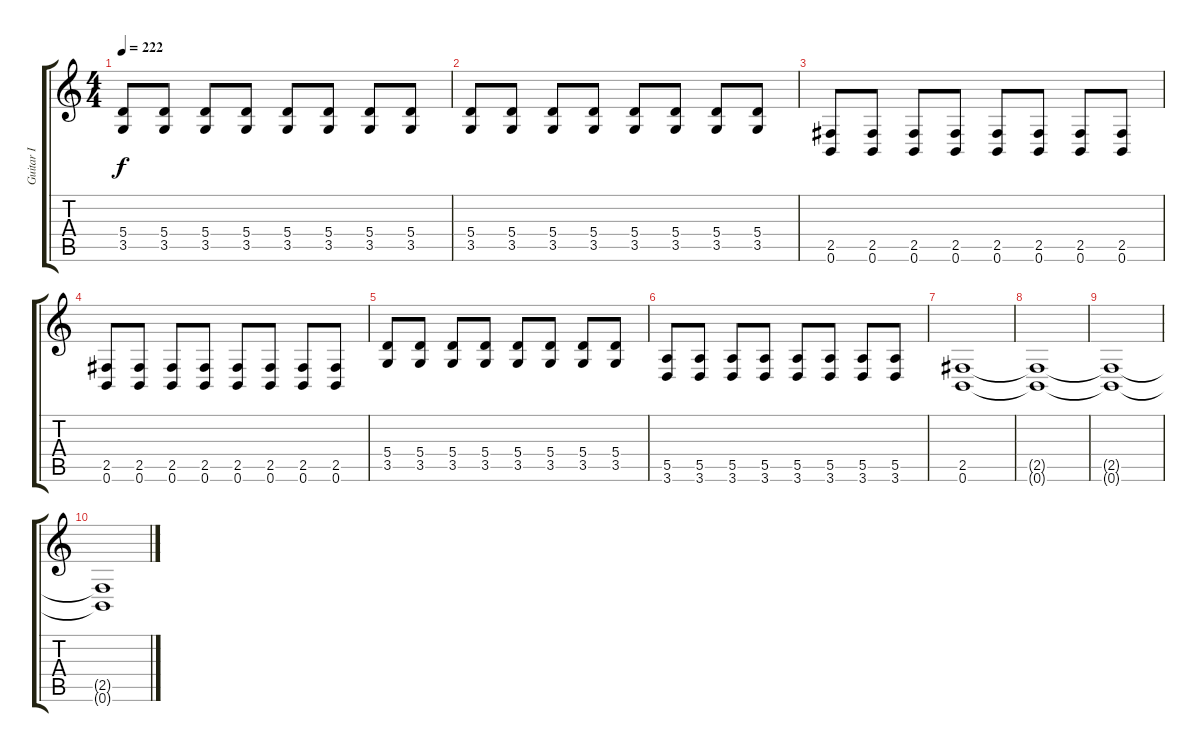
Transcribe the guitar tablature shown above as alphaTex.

\track ("Guitar I" "Guitar I") {instrument distortionguitar}
\staff {score tabs}
\tuning (B3 Gb3 D3 A2 E2 B1) {hide}
\ts (4 4)
\tempo 222
\clef g2
\ks c
(5.4 3.5).8{dy f} (5.4 3.5).8 (5.4 3.5).8 (5.4 3.5).8 (5.4 3.5).8 (5.4 3.5).8 (5.4 3.5).8 (5.4 3.5).8 |
(5.4 3.5).8 (5.4 3.5).8 (5.4 3.5).8 (5.4 3.5).8 (5.4 3.5).8 (5.4 3.5).8 (5.4 3.5).8 (5.4 3.5).8 |
(2.5 0.6).8 (2.5 0.6).8 (2.5 0.6).8 (2.5 0.6).8 (2.5 0.6).8 (2.5 0.6).8 (2.5 0.6).8 (2.5 0.6).8 |
(2.5 0.6).8 (2.5 0.6).8 (2.5 0.6).8 (2.5 0.6).8 (2.5 0.6).8 (2.5 0.6).8 (2.5 0.6).8 (2.5 0.6).8 |
(5.4 3.5).8 (5.4 3.5).8 (5.4 3.5).8 (5.4 3.5).8 (5.4 3.5).8 (5.4 3.5).8 (5.4 3.5).8 (5.4 3.5).8 |
(5.5 3.6).8 (5.5 3.6).8 (5.5 3.6).8 (5.5 3.6).8 (5.5 3.6).8 (5.5 3.6).8 (5.5 3.6).8 (5.5 3.6).8 |
(2.5 0.6).1 |
(2.5{t} 0.6{t}).1 |
(2.5{t} 0.6{t}).1 |
(2.5{t} 0.6{t}).1
